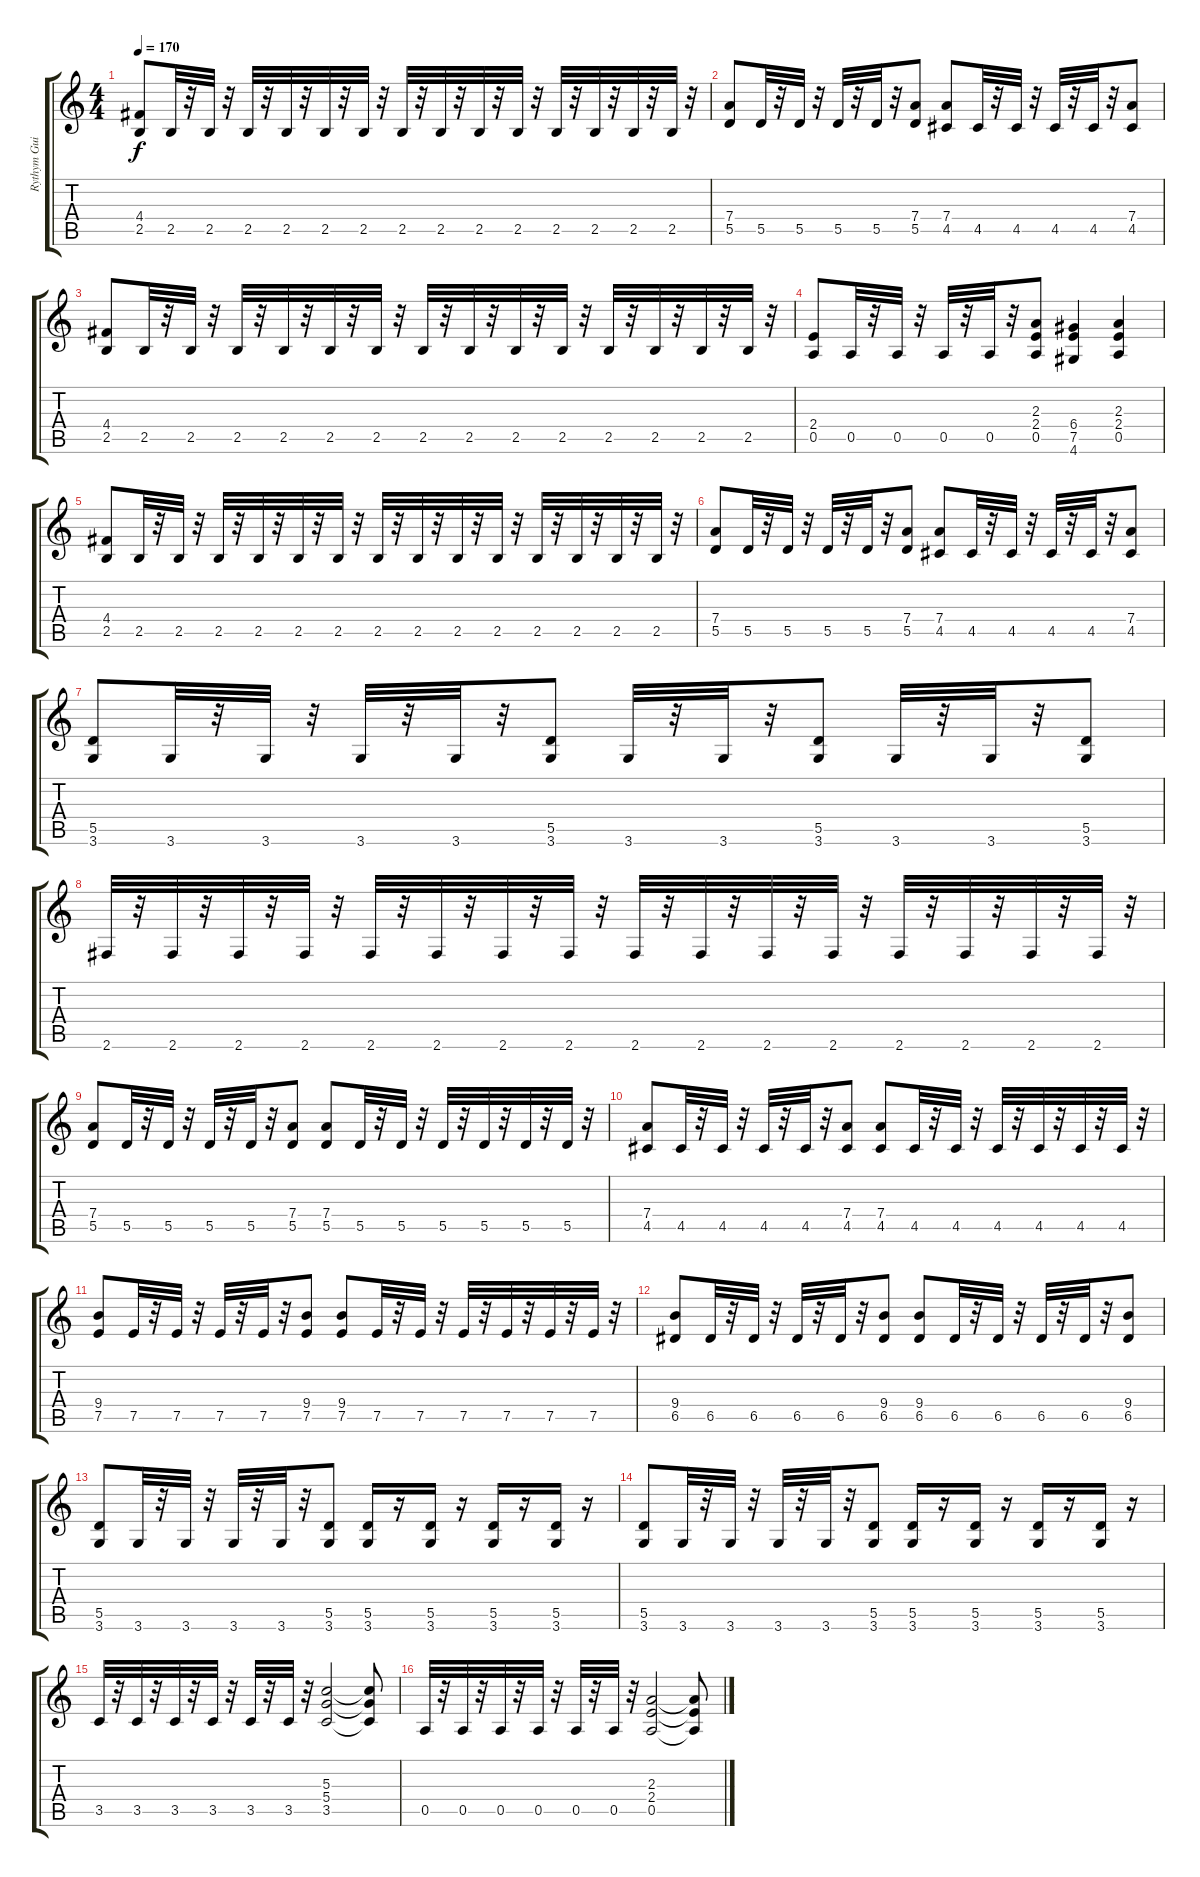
\track ("Rythym Guitar" "Rythym Gui") {instrument distortionguitar}
\staff {score tabs}
\tuning (E4 B3 G3 D3 A2 E2) {hide}
\ts (4 4)
\tempo 170
\clef g2
\ks c
(4.4 2.5).8{dy f} 2.5.32 r.32 2.5.32 r.32 2.5.32 r.32 2.5.32 r.32 2.5.32 r.32 2.5.32 r.32 2.5.32 r.32 2.5.32 r.32 2.5.32 r.32 2.5.32 r.32 2.5.32 r.32 2.5.32 r.32 2.5.32 r.32 2.5.32 r.32 |
(7.4 5.5).8 5.5.32 r.32 5.5.32 r.32 5.5.32 r.32 5.5.32 r.32 (7.4 5.5).8 (7.4 4.5).8 4.5.32 r.32 4.5.32 r.32 4.5.32 r.32 4.5.32 r.32 (7.4 4.5).8 |
(4.4 2.5).8 2.5.32 r.32 2.5.32 r.32 2.5.32 r.32 2.5.32 r.32 2.5.32 r.32 2.5.32 r.32 2.5.32 r.32 2.5.32 r.32 2.5.32 r.32 2.5.32 r.32 2.5.32 r.32 2.5.32 r.32 2.5.32 r.32 2.5.32 r.32 |
(2.4 0.5).8 0.5.32 r.32 0.5.32 r.32 0.5.32 r.32 0.5.32 r.32 (2.3 2.4 0.5).8 (6.4 7.5 4.6).4 (2.3 2.4 0.5).4 |
(4.4 2.5).8 2.5.32 r.32 2.5.32 r.32 2.5.32 r.32 2.5.32 r.32 2.5.32 r.32 2.5.32 r.32 2.5.32 r.32 2.5.32 r.32 2.5.32 r.32 2.5.32 r.32 2.5.32 r.32 2.5.32 r.32 2.5.32 r.32 2.5.32 r.32 |
(7.4 5.5).8 5.5.32 r.32 5.5.32 r.32 5.5.32 r.32 5.5.32 r.32 (7.4 5.5).8 (7.4 4.5).8 4.5.32 r.32 4.5.32 r.32 4.5.32 r.32 4.5.32 r.32 (7.4 4.5).8 |
(5.5 3.6).8 3.6.32 r.32 3.6.32 r.32 3.6.32 r.32 3.6.32 r.32 (5.5 3.6).8 3.6.32 r.32 3.6.32 r.32 (5.5 3.6).8 3.6.32 r.32 3.6.32 r.32 (5.5 3.6).8 |
2.6.32 r.32 2.6.32 r.32 2.6.32 r.32 2.6.32 r.32 2.6.32 r.32 2.6.32 r.32 2.6.32 r.32 2.6.32 r.32 2.6.32 r.32 2.6.32 r.32 2.6.32 r.32 2.6.32 r.32 2.6.32 r.32 2.6.32 r.32 2.6.32 r.32 2.6.32 r.32 |
(7.4 5.5).8 5.5.32 r.32 5.5.32 r.32 5.5.32 r.32 5.5.32 r.32 (7.4 5.5).8 (7.4 5.5).8 5.5.32 r.32 5.5.32 r.32 5.5.32 r.32 5.5.32 r.32 5.5.32 r.32 5.5.32 r.32 |
(7.4 4.5).8 4.5.32 r.32 4.5.32 r.32 4.5.32 r.32 4.5.32 r.32 (7.4 4.5).8 (7.4 4.5).8 4.5.32 r.32 4.5.32 r.32 4.5.32 r.32 4.5.32 r.32 4.5.32 r.32 4.5.32 r.32 |
(9.4 7.5).8 7.5.32 r.32 7.5.32 r.32 7.5.32 r.32 7.5.32 r.32 (9.4 7.5).8 (9.4 7.5).8 7.5.32 r.32 7.5.32 r.32 7.5.32 r.32 7.5.32 r.32 7.5.32 r.32 7.5.32 r.32 |
(9.4 6.5).8 6.5.32 r.32 6.5.32 r.32 6.5.32 r.32 6.5.32 r.32 (9.4 6.5).8 (9.4 6.5).8 6.5.32 r.32 6.5.32 r.32 6.5.32 r.32 6.5.32 r.32 (9.4 6.5).8 |
(5.5 3.6).8 3.6.32 r.32 3.6.32 r.32 3.6.32 r.32 3.6.32 r.32 (5.5 3.6).8 (5.5 3.6).16 r.16 (5.5 3.6).16 r.16 (5.5 3.6).16 r.16 (5.5 3.6).16 r.16 |
(5.5 3.6).8 3.6.32 r.32 3.6.32 r.32 3.6.32 r.32 3.6.32 r.32 (5.5 3.6).8 (5.5 3.6).16 r.16 (5.5 3.6).16 r.16 (5.5 3.6).16 r.16 (5.5 3.6).16 r.16 |
3.5.32 r.32 3.5.32 r.32 3.5.32 r.32 3.5.32 r.32 3.5.32 r.32 3.5.32 r.32 (5.3 5.4 3.5).2 (5.3{t} 5.4{t} 3.5{t}).8 |
0.5.32 r.32 0.5.32 r.32 0.5.32 r.32 0.5.32 r.32 0.5.32 r.32 0.5.32 r.32 (2.3 2.4 0.5).2 (2.3{t} 2.4{t} 0.5{t}).8
